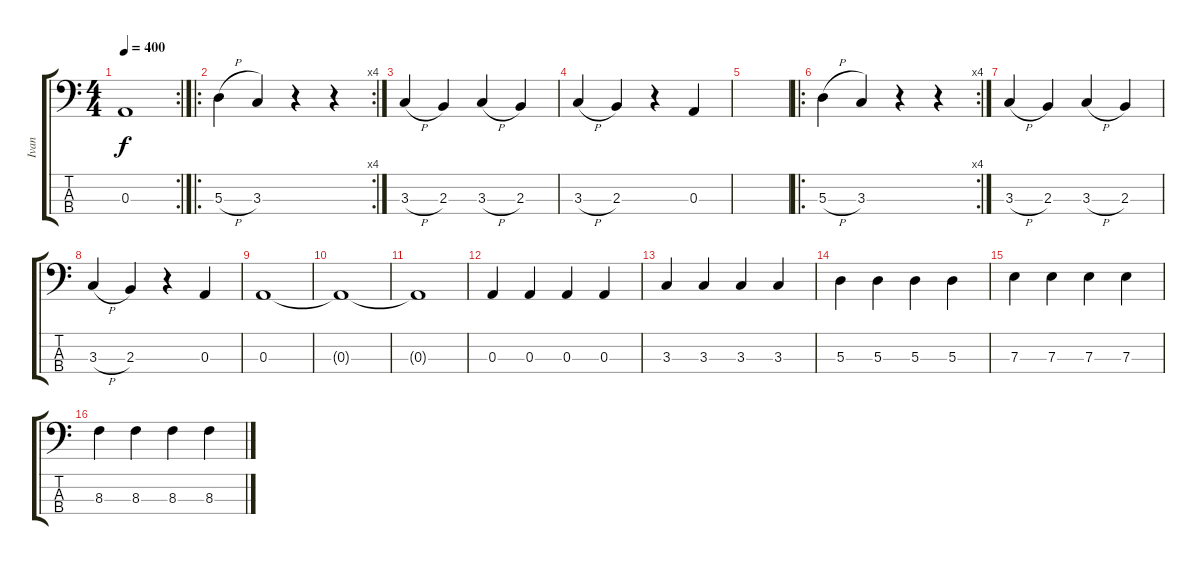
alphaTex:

\track ("Ivan" "Ivan") {instrument electricbassfinger}
\staff {score tabs}
\tuning (G2 D2 A1 E1) {hide}
\rc 2
\ts (4 4)
\tempo 400
\clef f4
\ks c
0.3.1{dy f} |
\ro
\rc 4
5.3{h}.4 3.3.4 r.4 r.4 |
3.3{h}.4 2.3.4 3.3{h}.4 2.3.4 |
3.3{h}.4 2.3.4 r.4 0.3.4 |
|
\ro
\rc 4
5.3{h}.4 3.3.4 r.4 r.4 |
3.3{h}.4 2.3.4 3.3{h}.4 2.3.4 |
3.3{h}.4 2.3.4 r.4 0.3.4 |
0.3.1 |
0.3{t}.1 |
0.3{t}.1 |
0.3.4 0.3.4 0.3.4 0.3.4 |
3.3.4 3.3.4 3.3.4 3.3.4 |
5.3.4 5.3.4 5.3.4 5.3.4 |
7.3.4 7.3.4 7.3.4 7.3.4 |
8.3.4 8.3.4 8.3.4 8.3.4
